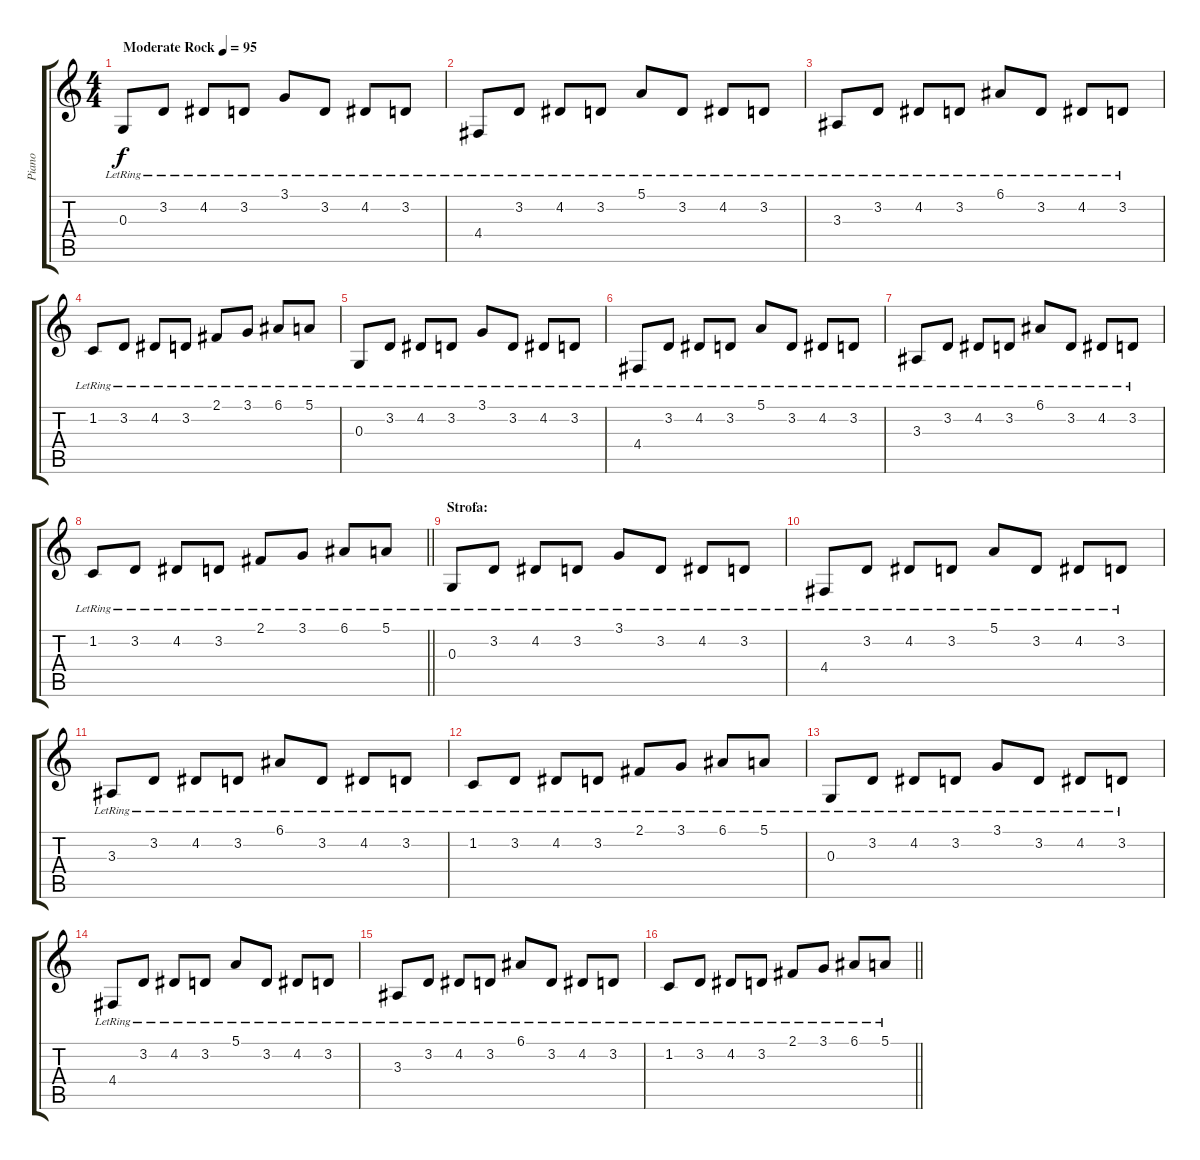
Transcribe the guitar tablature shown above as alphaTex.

\track ("Piano" "Piano") {instrument brightacousticpiano}
\staff {score tabs}
\tuning (E4 B3 G3 D3 A2 E2) {hide}
\ts (4 4)
\tempo (95 "Moderate Rock")
\clef g2
\ks c
0.3{lr}.8{dy f instrument brightacousticpiano} 3.2{lr}.8 4.2{lr}.8 3.2{lr}.8 3.1{lr}.8 3.2{lr}.8 4.2{lr}.8 3.2{lr}.8 |
4.4{lr}.8 3.2{lr}.8 4.2{lr}.8 3.2{lr}.8 5.1{lr}.8 3.2{lr}.8 4.2{lr}.8 3.2{lr}.8 |
3.3{lr}.8 3.2{lr}.8 4.2{lr}.8 3.2{lr}.8 6.1{lr}.8 3.2{lr}.8 4.2{lr}.8 3.2{lr}.8 |
1.2{lr}.8 3.2{lr}.8 4.2{lr}.8 3.2{lr}.8 2.1{lr}.8 3.1{lr}.8 6.1{lr}.8 5.1{lr}.8 |
0.3{lr}.8 3.2{lr}.8 4.2{lr}.8 3.2{lr}.8 3.1{lr}.8 3.2{lr}.8 4.2{lr}.8 3.2{lr}.8 |
4.4{lr}.8 3.2{lr}.8 4.2{lr}.8 3.2{lr}.8 5.1{lr}.8 3.2{lr}.8 4.2{lr}.8 3.2{lr}.8 |
3.3{lr}.8 3.2{lr}.8 4.2{lr}.8 3.2{lr}.8 6.1{lr}.8 3.2{lr}.8 4.2{lr}.8 3.2{lr}.8 |
\barLineRight lightlight
1.2{lr}.8 3.2{lr}.8 4.2{lr}.8 3.2{lr}.8 2.1{lr}.8 3.1{lr}.8 6.1{lr}.8 5.1{lr}.8 |
\section ("" "Strofa:")
0.3{lr}.8 3.2{lr}.8 4.2{lr}.8 3.2{lr}.8 3.1{lr}.8 3.2{lr}.8 4.2{lr}.8 3.2{lr}.8 |
4.4{lr}.8 3.2{lr}.8 4.2{lr}.8 3.2{lr}.8 5.1{lr}.8 3.2{lr}.8 4.2{lr}.8 3.2{lr}.8 |
3.3{lr}.8 3.2{lr}.8 4.2{lr}.8 3.2{lr}.8 6.1{lr}.8 3.2{lr}.8 4.2{lr}.8 3.2{lr}.8 |
1.2{lr}.8 3.2{lr}.8 4.2{lr}.8 3.2{lr}.8 2.1{lr}.8 3.1{lr}.8 6.1{lr}.8 5.1{lr}.8 |
0.3{lr}.8 3.2{lr}.8 4.2{lr}.8 3.2{lr}.8 3.1{lr}.8 3.2{lr}.8 4.2{lr}.8 3.2{lr}.8 |
4.4{lr}.8 3.2{lr}.8 4.2{lr}.8 3.2{lr}.8 5.1{lr}.8 3.2{lr}.8 4.2{lr}.8 3.2{lr}.8 |
3.3{lr}.8 3.2{lr}.8 4.2{lr}.8 3.2{lr}.8 6.1{lr}.8 3.2{lr}.8 4.2{lr}.8 3.2{lr}.8 |
\barLineRight lightlight
1.2{lr}.8 3.2{lr}.8 4.2{lr}.8 3.2{lr}.8 2.1{lr}.8 3.1{lr}.8 6.1{lr}.8 5.1{lr}.8
